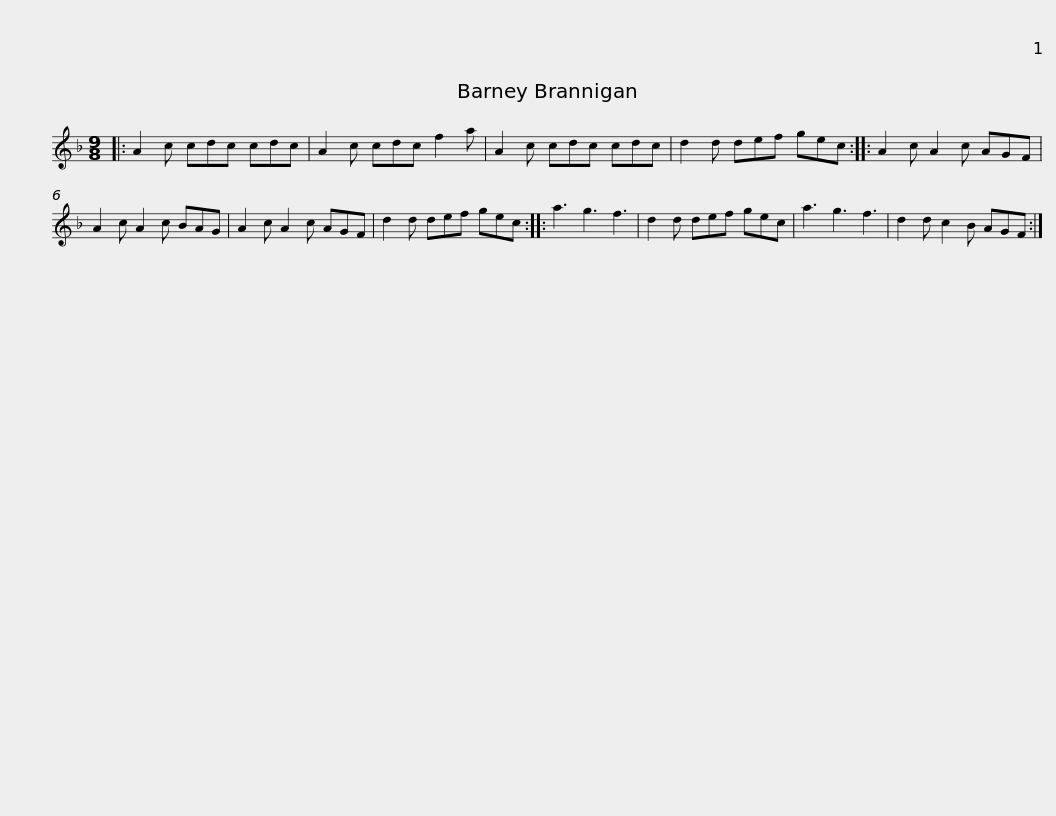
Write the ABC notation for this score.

X:1
L:1/8
M:9/8
I:linebreak $
K:F
V:1 treble
V:1
|: A2 c cdc cdc | A2 c cdc f2 a | A2 c cdc cdc | d2 d def gec :: A2 c A2 c AGF |$ %5
 A2 c A2 c BAG | A2 c A2 c AGF | d2 d def gec :: a3 g3 f3 | d2 d def gec | %10
 a3 g3 f3 |$ d2 d c2 B AGF :| %12
